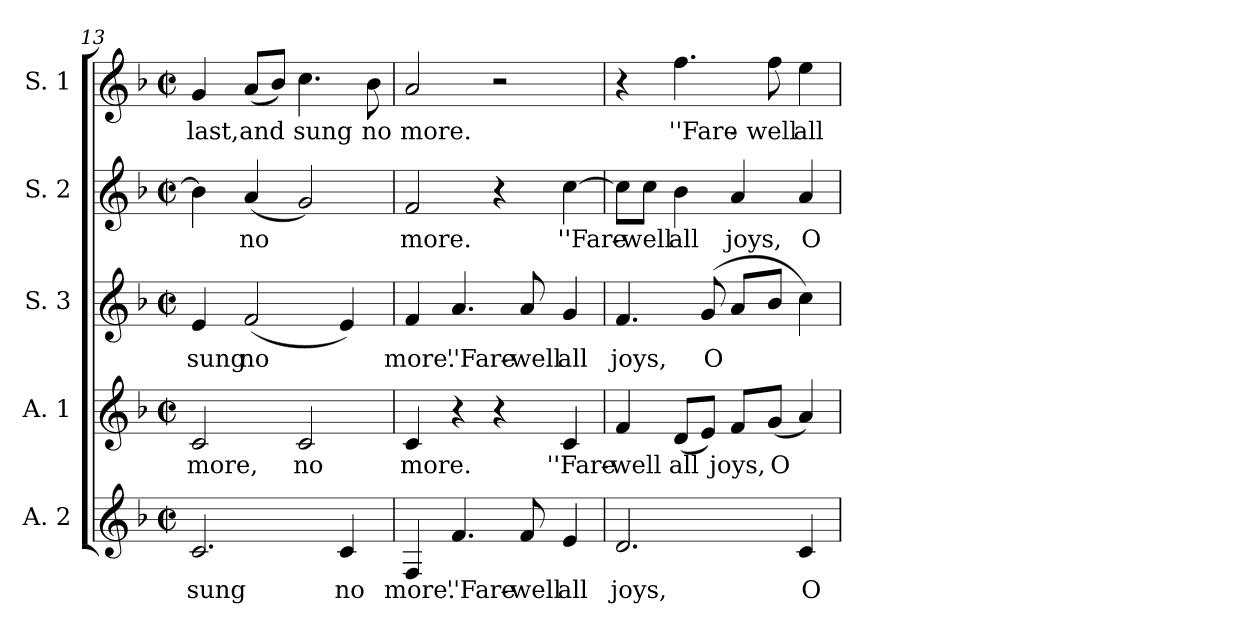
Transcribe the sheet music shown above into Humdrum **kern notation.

**kern	**text	**kern	**text	**kern	**text	**kern	**text	**kern	**text
*part5	*part5	*part4	*part4	*part3	*part3	*part2	*part2	*part1	*part1
*staff5	*staff5	*staff4	*staff4	*staff3	*staff3	*staff2	*staff2	*staff1	*staff1
*I"A. 2	*	*I"A. 1	*	*I"S. 3	*	*I"S. 2	*	*I"S. 1	*
*clefG2	*	*clefG2	*	*clefG2	*	*clefG2	*	*clefG2	*
*k[b-]	*	*k[b-]	*	*k[b-]	*	*k[b-]	*	*k[b-]	*
*F:	*	*F:	*	*F:	*	*F:	*	*F:	*
*M2/2	*	*M2/2	*	*M2/2	*	*M2/2	*	*M2/2	*
*met(c|)	*	*met(c|)	*	*met(c|)	*	*met(c|)	*	*met(c|)	*
=13	=13	=13	=13	=13	=13	=13	=13	=13	=13
!	!LO:LY:b:color=#000000	!	!	!	!	!	!	!	!
!	!	!	!LO:LY:b:color=#000000	!	!	!	!	!	!
!	!	!	!	!	!LO:LY:b:color=#000000	!	!	!	!
!	!	!	!	!	!	!	!	!	!LO:LY:b:color=#000000
2.ci/	sung	2ci/	more,	4ei/	sung	4b-i\]	.	4gi/	last,
!	!	!	!	!	!LO:LY:b:color=#000000	!	!	!	!
!	!	!	!	!	!	!	!LO:LY:b:color=#000000	!	!
!	!	!	!	!	!	!	!	!	!LO:LY:b:color=#000000
.	.	.	.	(2fi/	no	(4ai/	no	(8ai/L	and
.	.	.	.	.	.	.	.	8b-i/J)	.
!	!	!	!LO:LY:b:color=#000000	!	!	!	!	!	!
!	!	!	!	!	!	!	!	!	!LO:LY:b:color=#000000
.	.	2ci/	no	.	.	2gi/)	.	4.cci\	sung
!	!LO:LY:b:color=#000000	!	!	!	!	!	!	!	!
4ci/	no	.	.	4ei/)	.	.	.	.	.
!	!	!	!	!	!	!	!	!	!LO:LY:b:color=#000000
.	.	.	.	.	.	.	.	8b-i\	no
=14	=14	=14	=14	=14	=14	=14	=14	=14	=14
!	!LO:LY:b:color=#000000	!	!	!	!	!	!	!	!
!	!	!	!LO:LY:b:color=#000000	!	!	!	!	!	!
!	!	!	!	!	!LO:LY:b:color=#000000	!	!	!	!
!	!	!	!	!	!	!	!LO:LY:b:color=#000000	!	!
!	!	!	!	!	!	!	!	!	!LO:LY:b:color=#000000
4Fi/	more.	4ci/	more.	4fi/	more.	2fi/	more.	2ai/	more.
!	!LO:LY:b:color=#000000	!	!	!	!	!	!	!	!
!	!	!	!	!	!LO:LY:b:color=#000000	!	!	!	!
4.fi/	''Fare-	4r	.	4.ai/	''Fare-	.	.	.	.
.	.	4r	.	.	.	4r	.	2r	.
!	!LO:LY:b:color=#000000	!	!	!	!	!	!	!	!
!	!	!	!	!	!LO:LY:b:color=#000000	!	!	!	!
8fi/	-well	.	.	8ai/	-well	.	.	.	.
!	!LO:LY:b:color=#000000	!	!	!	!	!	!	!	!
!	!	!	!LO:LY:b:color=#000000	!	!	!	!	!	!
!	!	!	!	!	!LO:LY:b:color=#000000	!	!	!	!
!	!	!	!	!	!	!	!LO:LY:b:color=#000000	!	!
4ei/	all	4ci/	''Fare-	4gi/	all	[>4cci\	''Fare-	.	.
!!LO:PB:g=z
=15	=15	=15	=15	=15	=15	=15	=15	=15	=15
!	!LO:LY:b:color=#000000	!	!	!	!	!	!	!	!
!	!	!	!LO:LY:b:color=#000000	!	!	!	!	!	!
!	!	!	!	!	!LO:LY:b:color=#000000	!	!	!	!
2.di/	joys,	4fi/	-well	4.fi/	joys,	8cci\L]	.	4r	.
!	!	!	!	!	!	!	!LO:LY:b:color=#000000	!	!
.	.	.	.	.	.	8cci\J	-well	.	.
!	!	!	!LO:LY:b:color=#000000	!	!	!	!	!	!
!	!	!	!	!	!	!	!LO:LY:b:color=#000000	!	!
!	!	!	!	!	!	!	!	!	!LO:LY:b:color=#000000
.	.	(8di/L	all	.	.	4b-i\	all	4.ffi\	''Fare-
!	!	!	!	!	!LO:LY:b:color=#000000	!	!	!	!
.	.	8ei/J)	.	(8gi/	O	.	.	.	.
!	!	!	!LO:LY:b:color=#000000	!	!	!	!	!	!
!	!	!	!	!	!	!	!LO:LY:b:color=#000000	!	!
.	.	8fi/L	joys,	8ai/L	.	4ai/	joys,	.	.
!	!	!	!LO:LY:b:color=#000000	!	!	!	!	!	!
!	!	!	!	!	!	!	!	!	!LO:LY:b:color=#000000
.	.	(8gi/J	O	8b-i/J	.	.	.	8ffi\	-well
!	!LO:LY:b:color=#000000	!	!	!	!	!	!	!	!
!	!	!	!	!	!	!	!LO:LY:b:color=#000000	!	!
!	!	!	!	!	!	!	!	!	!LO:LY:b:color=#000000
4ci/	O	4ai/)	.	4cci\)	.	4ai/	O	4eei\	all
=	=	=	=	=	=	=	=	=	=
*-	*-	*-	*-	*-	*-	*-	*-	*-	*-
